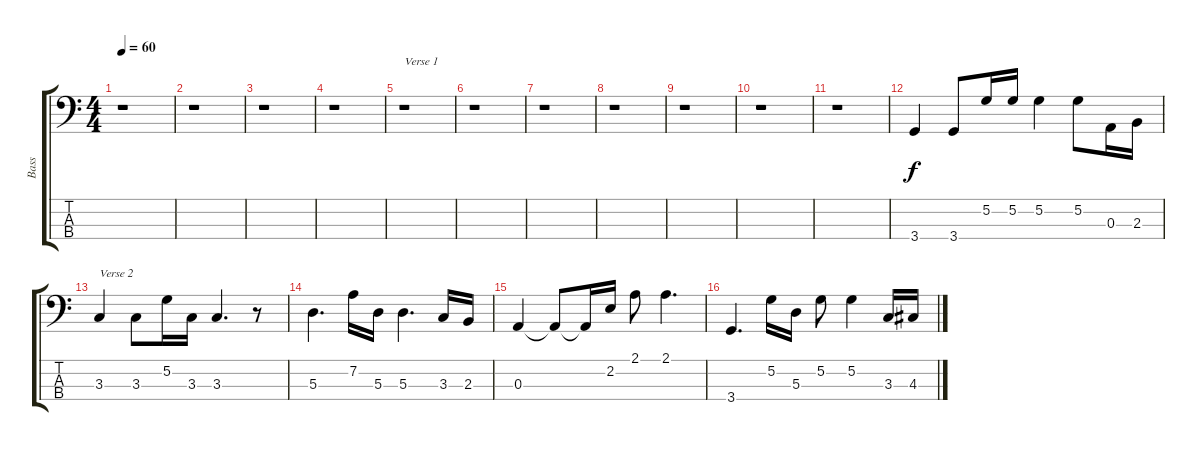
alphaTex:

\track ("Bass" "Bass") {instrument electricbasspick}
\staff {score tabs}
\tuning (G2 D2 A1 E1) {hide}
\ts (4 4)
\tempo 60
\clef f4
\ks c
r.1{dy f} |
r.1 |
r.1 |
r.1 |
r.1{txt "Verse 1"} |
r.1 |
r.1 |
r.1 |
r.1 |
r.1 |
r.1 |
3.4.4 3.4.8 5.2.16 5.2.16 5.2.4 5.2.8 0.3.16 2.3.16 |
3.3.4{txt "Verse 2"} 3.3.8 5.2.16 3.3.16 3.3.4{d} r.8 |
5.3.4{d} 7.2.16 5.3.16 5.3.4{d} 3.3.16 2.3.16 |
0.3.4 0.3{t}.8 0.3{t}.16 2.2.16 2.1.8 2.1.4{d} |
3.4.4{d} 5.2.16 5.3.16 5.2.8 5.2.4 3.3.16 4.3.16
